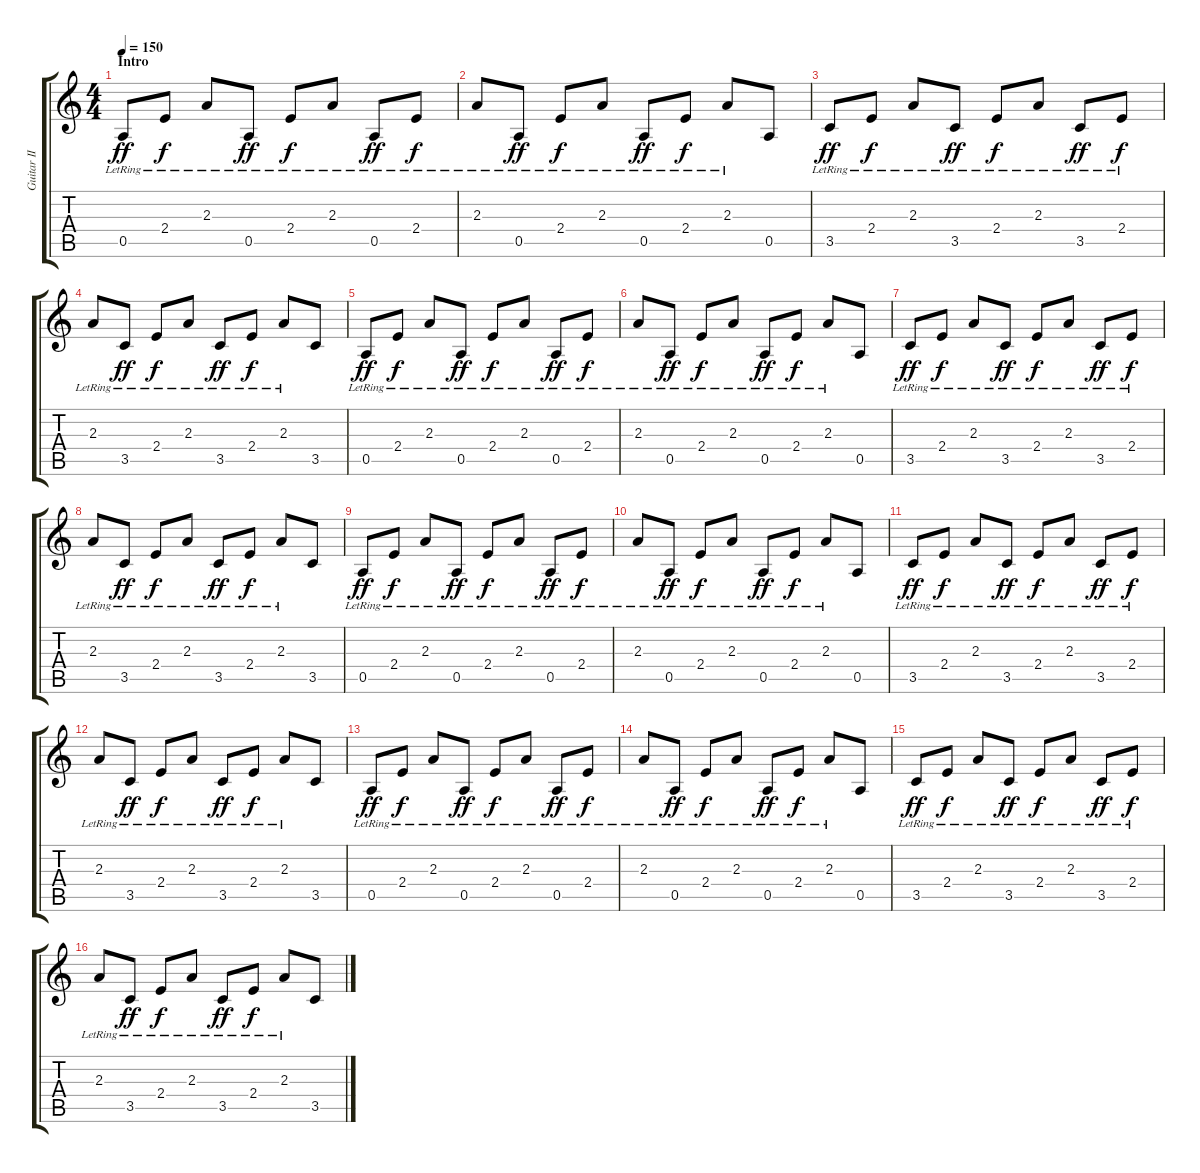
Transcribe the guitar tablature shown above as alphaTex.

\track ("Guitar II" "Guitar II") {instrument electricguitarclean}
\staff {score tabs}
\tuning (E4 B3 G3 D3 A2 E2) {hide}
\ts (4 4)
\section ("" "Intro")
\tempo 150
\clef g2
\ks c
0.5{lr}.8{dy ff instrument electricguitarclean} 2.4{lr}.8{dy f} 2.3{lr}.8 0.5{lr}.8{dy ff} 2.4{lr}.8{dy f} 2.3{lr}.8 0.5{lr}.8{dy ff} 2.4{lr}.8{dy f} |
2.3{lr}.8 0.5{lr}.8{dy ff} 2.4{lr}.8{dy f} 2.3{lr}.8 0.5{lr}.8{dy ff} 2.4{lr}.8{dy f} 2.3{lr}.8 0.5.8 |
3.5{lr}.8{dy ff} 2.4{lr}.8{dy f} 2.3{lr}.8 3.5{lr}.8{dy ff} 2.4{lr}.8{dy f} 2.3{lr}.8 3.5{lr}.8{dy ff} 2.4{lr}.8{dy f} |
2.3{lr}.8 3.5{lr}.8{dy ff} 2.4{lr}.8{dy f} 2.3{lr}.8 3.5{lr}.8{dy ff} 2.4{lr}.8{dy f} 2.3{lr}.8 3.5.8 |
0.5{lr}.8{dy ff} 2.4{lr}.8{dy f} 2.3{lr}.8 0.5{lr}.8{dy ff} 2.4{lr}.8{dy f} 2.3{lr}.8 0.5{lr}.8{dy ff} 2.4{lr}.8{dy f} |
2.3{lr}.8 0.5{lr}.8{dy ff} 2.4{lr}.8{dy f} 2.3{lr}.8 0.5{lr}.8{dy ff} 2.4{lr}.8{dy f} 2.3{lr}.8 0.5.8 |
3.5{lr}.8{dy ff} 2.4{lr}.8{dy f} 2.3{lr}.8 3.5{lr}.8{dy ff} 2.4{lr}.8{dy f} 2.3{lr}.8 3.5{lr}.8{dy ff} 2.4{lr}.8{dy f} |
2.3{lr}.8 3.5{lr}.8{dy ff} 2.4{lr}.8{dy f} 2.3{lr}.8 3.5{lr}.8{dy ff} 2.4{lr}.8{dy f} 2.3{lr}.8 3.5.8 |
0.5{lr}.8{dy ff} 2.4{lr}.8{dy f} 2.3{lr}.8 0.5{lr}.8{dy ff} 2.4{lr}.8{dy f} 2.3{lr}.8 0.5{lr}.8{dy ff} 2.4{lr}.8{dy f} |
2.3{lr}.8 0.5{lr}.8{dy ff} 2.4{lr}.8{dy f} 2.3{lr}.8 0.5{lr}.8{dy ff} 2.4{lr}.8{dy f} 2.3{lr}.8 0.5.8 |
3.5{lr}.8{dy ff} 2.4{lr}.8{dy f} 2.3{lr}.8 3.5{lr}.8{dy ff} 2.4{lr}.8{dy f} 2.3{lr}.8 3.5{lr}.8{dy ff} 2.4{lr}.8{dy f} |
2.3{lr}.8 3.5{lr}.8{dy ff} 2.4{lr}.8{dy f} 2.3{lr}.8 3.5{lr}.8{dy ff} 2.4{lr}.8{dy f} 2.3{lr}.8 3.5.8 |
0.5{lr}.8{dy ff} 2.4{lr}.8{dy f} 2.3{lr}.8 0.5{lr}.8{dy ff} 2.4{lr}.8{dy f} 2.3{lr}.8 0.5{lr}.8{dy ff} 2.4{lr}.8{dy f} |
2.3{lr}.8 0.5{lr}.8{dy ff} 2.4{lr}.8{dy f} 2.3{lr}.8 0.5{lr}.8{dy ff} 2.4{lr}.8{dy f} 2.3{lr}.8 0.5.8 |
3.5{lr}.8{dy ff} 2.4{lr}.8{dy f} 2.3{lr}.8 3.5{lr}.8{dy ff} 2.4{lr}.8{dy f} 2.3{lr}.8 3.5{lr}.8{dy ff} 2.4{lr}.8{dy f} |
2.3{lr}.8 3.5{lr}.8{dy ff} 2.4{lr}.8{dy f} 2.3{lr}.8 3.5{lr}.8{dy ff} 2.4{lr}.8{dy f} 2.3{lr}.8 3.5.8
